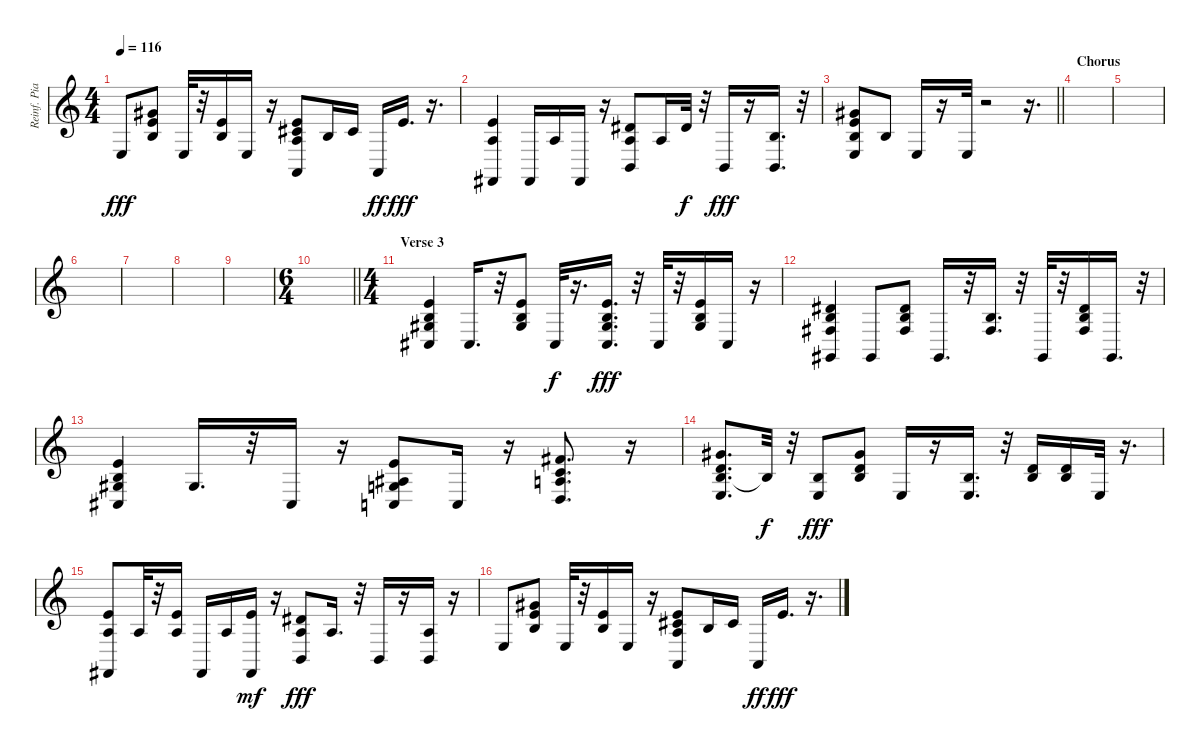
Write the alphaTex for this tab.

\track ("Reinf. Piano (Tr. 14)" "Reinf. Pia") {mute instrument brightacousticpiano}
\staff {score}
\tuning (E4 B3 G3 D3 A2 E2) {hide}
\ts (4 4)
\tempo 116
\clef g2
\ks c
2.4.8{dy fff} (4.1 5.2 4.3).8 2.4.32 r.32 (0.1 0.2).16 2.4.16 r.16 (0.1 2.2 2.3 0.5).8 0.2.16 2.2.16 0.5.16{dy ff} 0.1.16{d dy fff} r.16{d} |
(0.1 2.3 2.6).4 2.6.16 2.3.16 2.6.16 r.16 (4.2 2.3 2.5).8 2.3.16 4.2.32{dy f} r.32 2.5.16{dy fff} r.16 (0.2 2.5).16{d} r.32 |
\barLineRight lightlight
(4.1 5.2 4.3 2.4).8 0.2.8 2.4.16 r.16 2.4.32 r.2 r.16{d} |
\section ("" "Chorus")
|
|
|
|
|
|
\ts (6 4)
\barLineRight lightlight
|
\ts (4 4)
\section ("" "Verse 3")
(5.2 4.3 6.4 4.5).4 4.5.16{d} r.32 (0.1 0.2 6.4).8 4.5.32{dy f} r.16{d} (0.1 0.2 6.4 4.5).16{d dy fff} r.32 4.5.32 r.32 (0.1 0.2 1.3).16 4.5.16 r.16 |
(4.2 4.3 4.4 4.6).4 4.6.8 (4.2 4.3 4.4).8 4.6.16{d} r.32 (4.3 4.4).16{d} r.32 4.6.32 r.32 (4.2 4.3 4.4).16 4.6.16{d} r.32 |
(5.2 4.3 6.4 4.5).4 6.4.16{d} r.32 4.5.16 r.16 (5.2 3.3 5.4 3.5).8 3.5.16 r.16 (2.1 1.2 2.3 0.4).8{d} r.16 |
(4.1 3.2 4.3 2.4).8{d} 4.3{t}.32{dy f} r.32 (0.2 2.4).8{dy fff} (4.1 3.2 4.3).8 2.4.16 r.16 (0.2 2.4).16{d} r.32 (3.2 4.3).16 (3.2 4.3).16 2.4.32 r.16{d} |
(0.1 2.3 2.6).8 2.3.32 r.32 (0.1 2.3).16 2.6.16 2.3.16 (0.1 2.6).16{dy mf} r.16 (4.2 2.3 2.5).8{dy fff} 2.3.16{d} r.32 2.5.16 r.16 (2.3 2.5).16 r.16 |
2.4.8 (4.1 5.2 4.3).8 2.4.32 r.32 (0.1 0.2).16 2.4.16 r.16 (0.1 2.2 2.3 0.5).8 0.2.16 2.2.16 0.5.16{dy ff} 0.1.16{d dy fff} r.16{d}
